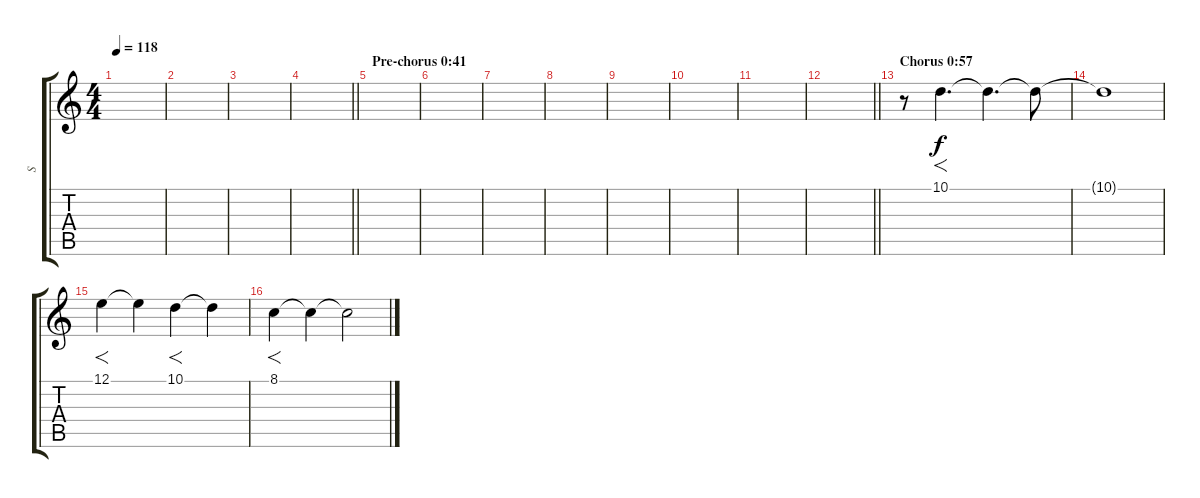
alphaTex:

\track ("S" "S") {instrument violin}
\staff {score tabs}
\tuning (E4 B3 G3 D3 A2 E2) {hide}
\ts (4 4)
\tempo 118
\clef g2
\ks c
|
|
|
\barLineRight lightlight
|
\section ("" "Pre-chorus 0:41")
|
|
|
|
|
|
|
\barLineRight lightlight
|
\section ("" "Chorus 0:57")
r.8 10.1.4{f d} 10.1{t}.4{d} 10.1{t}.8 |
10.1{t}.1 |
12.1.4{f} 12.1{t}.4 10.1.4{f} 10.1{t}.4 |
8.1.4{f} 8.1{t}.4 8.1{t}.2{volume 9}
